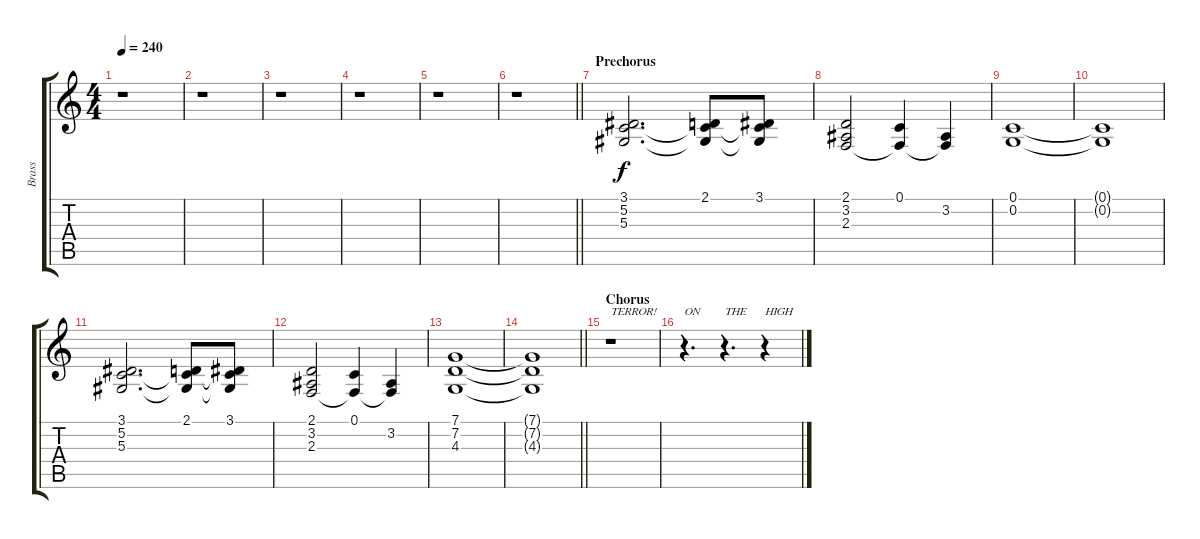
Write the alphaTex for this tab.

\track ("Brass" "Brass") {instrument brasssection}
\staff {score tabs}
\tuning (C4 G3 Eb3 Bb2 F2 C2) {hide}
\ts (4 4)
\tempo 240
\clef g2
\ks c
r.1{dy f} |
r.1 |
r.1 |
r.1 |
r.1 |
\barLineRight lightlight
r.1 |
\section ("" "Prechorus")
(3.1 5.2 5.3).2{d} (2.1 5.2{t} 5.3{t}).8 (3.1 5.2{t} 5.3{t}).8 |
(2.1 3.2 2.3).2 (0.1 2.3{t}).4 (3.2 2.3{t}).4 |
(0.1 0.2).1 |
(0.1{t} 0.2{t}).1 |
(3.1 5.2 5.3).2{d} (2.1 5.2{t} 5.3{t}).8 (3.1 5.2{t} 5.3{t}).8 |
(2.1 3.2 2.3).2 (0.1 2.3{t}).4 (3.2 2.3{t}).4 |
(7.1 7.2 4.3).1 |
\barLineRight lightlight
(7.1{t} 7.2{t} 4.3{t}).1 |
\section ("" "Chorus")
r.1{txt "TERROR!"} |
r.4{d txt "ON"} r.4{d txt "THE"} r.4{txt "HIGH"}
